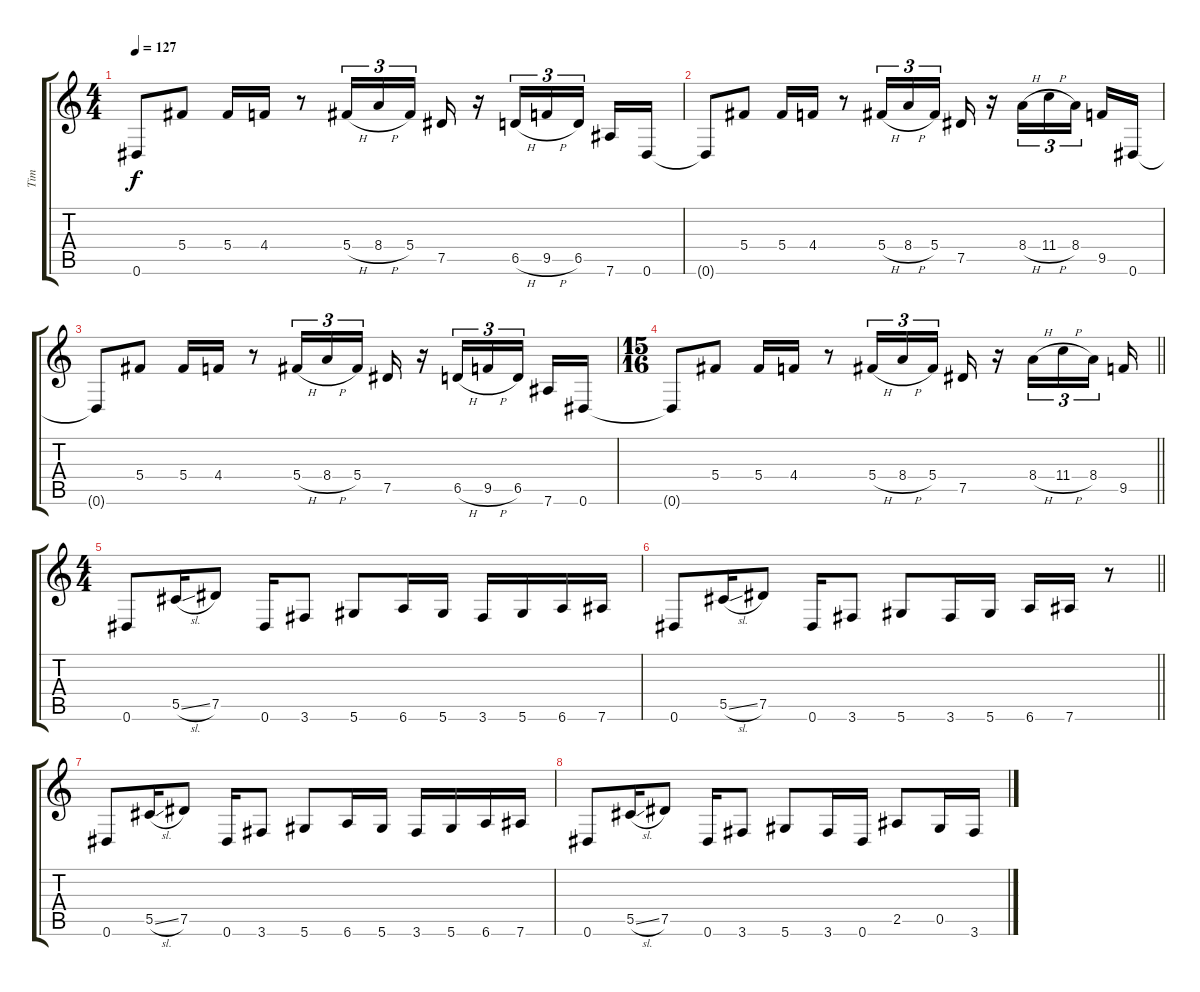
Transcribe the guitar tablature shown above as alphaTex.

\track ("Tim" "Tim") {instrument overdrivenguitar}
\staff {score tabs}
\tuning (Eb4 Bb3 Gb3 Db3 Ab2 Eb2) {hide}
\ts (4 4)
\tempo 127
\clef g2
\ks c
0.6.8{dy f} 5.4.8 5.4.16 4.4.16 r.8 5.4{h}.16{tu (3 2)} 8.4{h}.16{tu (3 2)} 5.4.16{tu (3 2) beam splitsecondary} 7.5.16 r.16 6.5{h}.16{tu (3 2)} 9.5{h}.16{tu (3 2)} 6.5.16{tu (3 2) beam splitsecondary} 7.6.16 0.6.16 |
0.6{t}.8 5.4.8 5.4.16 4.4.16 r.8 5.4{h}.16{tu (3 2)} 8.4{h}.16{tu (3 2)} 5.4.16{tu (3 2) beam splitsecondary} 7.5.16 r.16 8.4{h}.16{tu (3 2)} 11.4{h}.16{tu (3 2)} 8.4.16{tu (3 2) beam splitsecondary} 9.5.16 0.6.16 |
0.6{t}.8 5.4.8 5.4.16 4.4.16 r.8 5.4{h}.16{tu (3 2)} 8.4{h}.16{tu (3 2)} 5.4.16{tu (3 2) beam splitsecondary} 7.5.16 r.16 6.5{h}.16{tu (3 2)} 9.5{h}.16{tu (3 2)} 6.5.16{tu (3 2) beam splitsecondary} 7.6.16 0.6.16 |
\ts (15 16)
\barLineRight lightlight
0.6{t}.8 5.4.8 5.4.16 4.4.16 r.8 5.4{h}.16{tu (3 2)} 8.4{h}.16{tu (3 2)} 5.4.16{tu (3 2)} 7.5.16 r.16 8.4{h}.16{tu (3 2)} 11.4{h}.16{tu (3 2)} 8.4.16{tu (3 2) beam splitsecondary} 9.5.16 |
\ts (4 4)
0.6.8 5.5{sl}.16 7.5.8 0.6.16 3.6.8 5.6.8 6.6.16 5.6.16 3.6.16 5.6.16 6.6.16 7.6.16 |
\barLineRight lightlight
0.6.8 5.5{sl}.16 7.5.8 0.6.16 3.6.8 5.6.8 3.6.16 5.6.16 6.6.16 7.6.16 r.8 |
0.6.8 5.5{sl}.16 7.5.8 0.6.16 3.6.8 5.6.8 6.6.16 5.6.16 3.6.16 5.6.16 6.6.16 7.6.16 |
0.6.8 5.5{sl}.16 7.5.8 0.6.16 3.6.8 5.6.8 3.6.16 0.6.16 2.5.8 0.5.16 3.6.16
